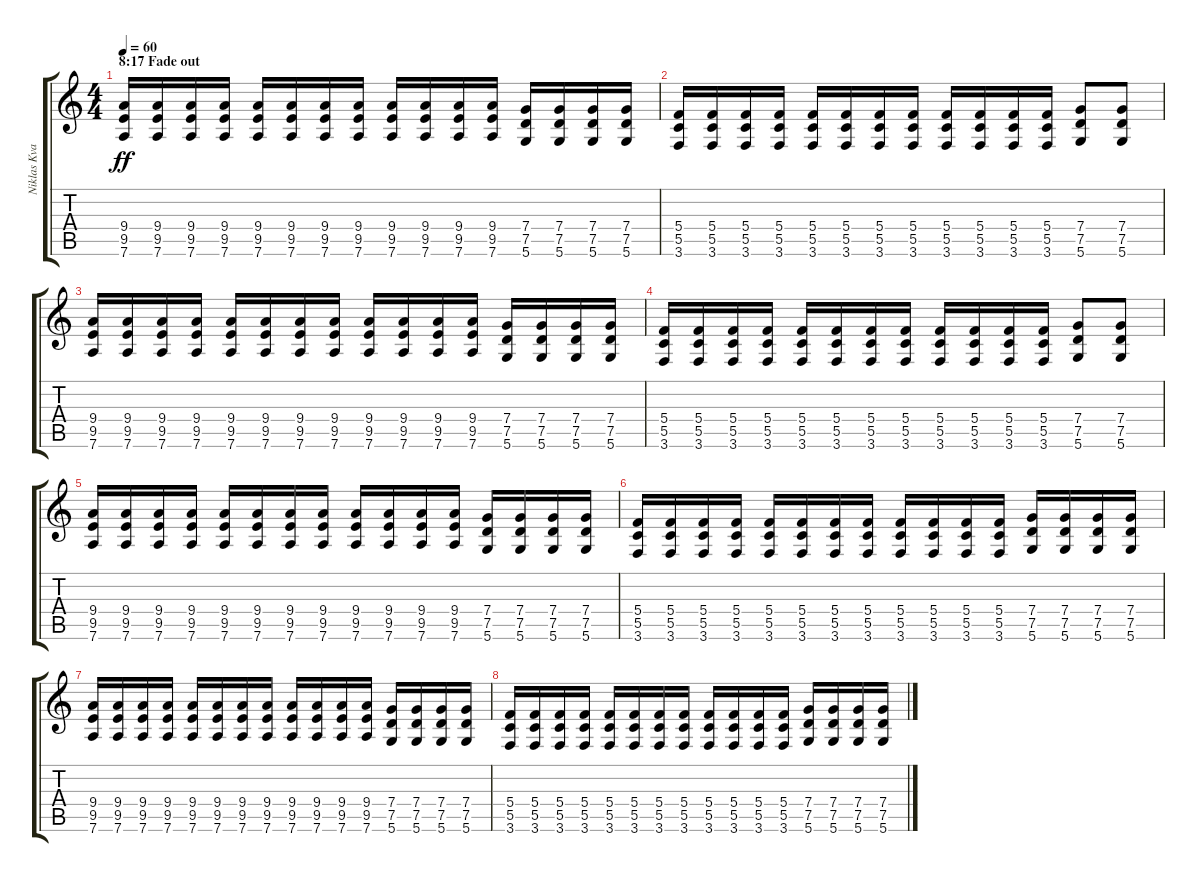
\track ("Niklas Kvarforth (Acoustic/Rhythm Guitar" "Niklas Kva") {instrument acousticguitarsteel}
\staff {score tabs}
\tuning (D4 A3 F3 C3 G2 D2) {hide}
\ts (4 4)
\section ("" "8:17 Fade out")
\tempo 60
\clef g2
\ks c
(9.4 9.5 7.6).16{dy ff volume 10} (9.4 9.5 7.6).16 (9.4 9.5 7.6).16 (9.4 9.5 7.6).16 (9.4 9.5 7.6).16 (9.4 9.5 7.6).16 (9.4 9.5 7.6).16 (9.4 9.5 7.6).16 (9.4 9.5 7.6).16 (9.4 9.5 7.6).16 (9.4 9.5 7.6).16 (9.4 9.5 7.6).16 (7.4 7.5 5.6).16 (7.4 7.5 5.6).16 (7.4 7.5 5.6).16 (7.4 7.5 5.6).16 |
(5.4 5.5 3.6).16 (5.4 5.5 3.6).16 (5.4 5.5 3.6).16 (5.4 5.5 3.6).16 (5.4 5.5 3.6).16 (5.4 5.5 3.6).16 (5.4 5.5 3.6).16 (5.4 5.5 3.6).16 (5.4 5.5 3.6).16 (5.4 5.5 3.6).16 (5.4 5.5 3.6).16 (5.4 5.5 3.6).16 (7.4 7.5 5.6).8 (7.4 7.5 5.6).8 |
(9.4 9.5 7.6).16 (9.4 9.5 7.6).16 (9.4 9.5 7.6).16 (9.4 9.5 7.6).16 (9.4 9.5 7.6).16 (9.4 9.5 7.6).16 (9.4 9.5 7.6).16 (9.4 9.5 7.6).16 (9.4 9.5 7.6).16 (9.4 9.5 7.6).16 (9.4 9.5 7.6).16 (9.4 9.5 7.6).16 (7.4 7.5 5.6).16 (7.4 7.5 5.6).16 (7.4 7.5 5.6).16 (7.4 7.5 5.6).16 |
(5.4 5.5 3.6).16 (5.4 5.5 3.6).16 (5.4 5.5 3.6).16 (5.4 5.5 3.6).16 (5.4 5.5 3.6).16 (5.4 5.5 3.6).16 (5.4 5.5 3.6).16 (5.4 5.5 3.6).16 (5.4 5.5 3.6).16 (5.4 5.5 3.6).16 (5.4 5.5 3.6).16 (5.4 5.5 3.6).16 (7.4 7.5 5.6).8 (7.4 7.5 5.6).8 |
(9.4 9.5 7.6).16{volume 0} (9.4 9.5 7.6).16 (9.4 9.5 7.6).16 (9.4 9.5 7.6).16 (9.4 9.5 7.6).16 (9.4 9.5 7.6).16 (9.4 9.5 7.6).16 (9.4 9.5 7.6).16 (9.4 9.5 7.6).16 (9.4 9.5 7.6).16 (9.4 9.5 7.6).16 (9.4 9.5 7.6).16 (7.4 7.5 5.6).16 (7.4 7.5 5.6).16 (7.4 7.5 5.6).16 (7.4 7.5 5.6).16 |
(5.4 5.5 3.6).16 (5.4 5.5 3.6).16 (5.4 5.5 3.6).16 (5.4 5.5 3.6).16 (5.4 5.5 3.6).16 (5.4 5.5 3.6).16 (5.4 5.5 3.6).16 (5.4 5.5 3.6).16 (5.4 5.5 3.6).16 (5.4 5.5 3.6).16 (5.4 5.5 3.6).16 (5.4 5.5 3.6).16 (7.4 7.5 5.6).16 (7.4 7.5 5.6).16 (7.4 7.5 5.6).16 (7.4 7.5 5.6).16 |
(9.4 9.5 7.6).16 (9.4 9.5 7.6).16 (9.4 9.5 7.6).16 (9.4 9.5 7.6).16 (9.4 9.5 7.6).16 (9.4 9.5 7.6).16 (9.4 9.5 7.6).16 (9.4 9.5 7.6).16 (9.4 9.5 7.6).16 (9.4 9.5 7.6).16 (9.4 9.5 7.6).16 (9.4 9.5 7.6).16 (7.4 7.5 5.6).16 (7.4 7.5 5.6).16 (7.4 7.5 5.6).16 (7.4 7.5 5.6).16 |
(5.4 5.5 3.6).16 (5.4 5.5 3.6).16 (5.4 5.5 3.6).16 (5.4 5.5 3.6).16 (5.4 5.5 3.6).16 (5.4 5.5 3.6).16 (5.4 5.5 3.6).16 (5.4 5.5 3.6).16 (5.4 5.5 3.6).16 (5.4 5.5 3.6).16 (5.4 5.5 3.6).16 (5.4 5.5 3.6).16 (7.4 7.5 5.6).16 (7.4 7.5 5.6).16 (7.4 7.5 5.6).16 (7.4 7.5 5.6).16
